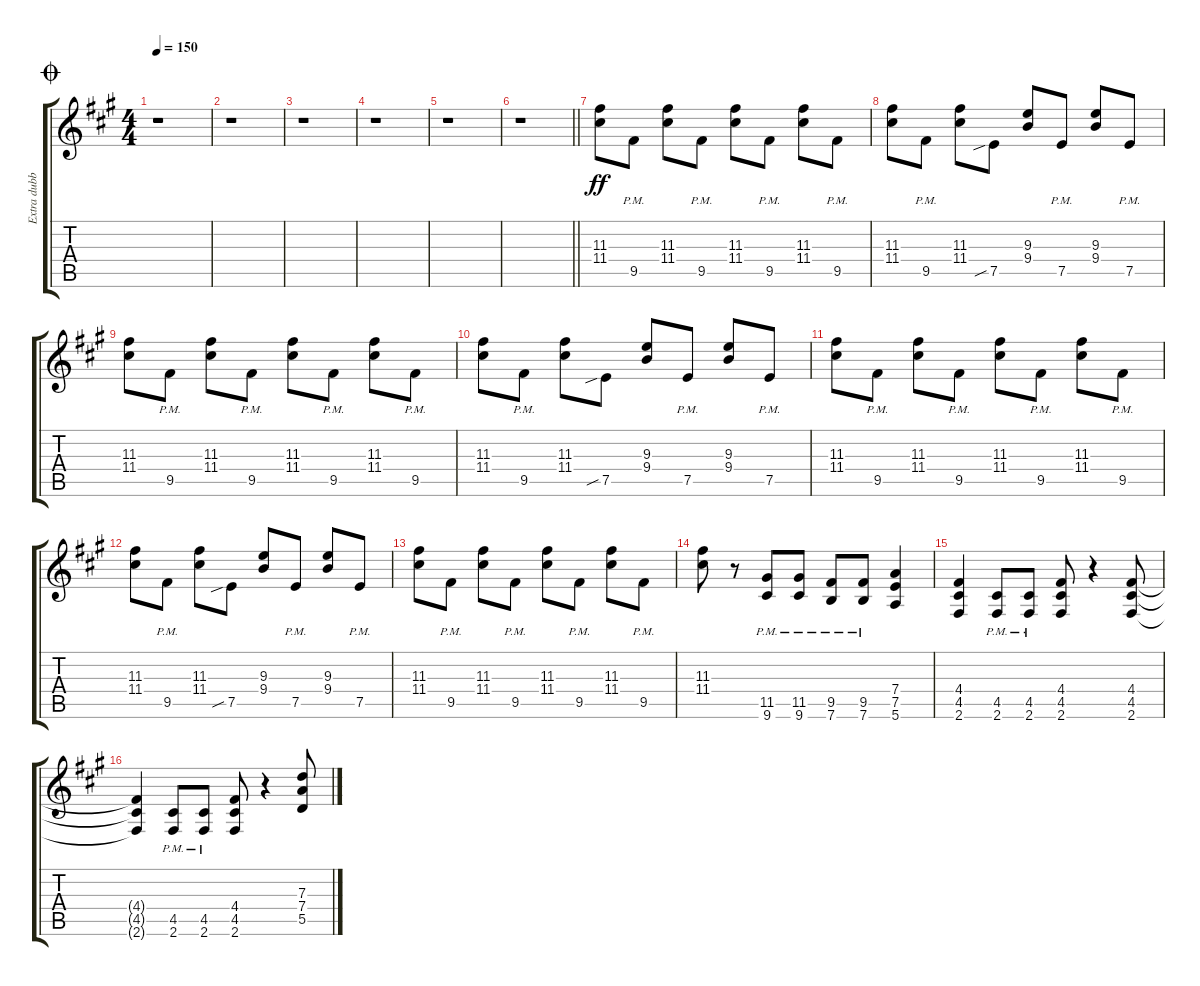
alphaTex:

\track ("Extra dubbed rhythm guitar" "Extra dubb") {instrument distortionguitar}
\staff {score tabs}
\tuning (E4 B3 G3 D3 A2 E2) {hide}
\ts (4 4)
\jump coda
\tempo 150
\clef g2
\ks a
r.1{dy ff} |
r.1 |
r.1 |
r.1 |
r.1 |
\barLineRight lightlight
r.1 |
(11.3 11.4).8 9.5{pm}.8 (11.3 11.4).8 9.5{pm}.8 (11.3 11.4).8 9.5{pm}.8 (11.3 11.4).8 9.5{pm}.8 |
(11.3 11.4).8 9.5{pm}.8 (11.3 11.4).8 7.5{sib}.8 (9.3 9.4).8 7.5{pm}.8 (9.3 9.4).8 7.5{pm}.8 |
(11.3 11.4).8 9.5{pm}.8 (11.3 11.4).8 9.5{pm}.8 (11.3 11.4).8 9.5{pm}.8 (11.3 11.4).8 9.5{pm}.8 |
(11.3 11.4).8 9.5{pm}.8 (11.3 11.4).8 7.5{sib}.8 (9.3 9.4).8 7.5{pm}.8 (9.3 9.4).8 7.5{pm}.8 |
(11.3 11.4).8 9.5{pm}.8 (11.3 11.4).8 9.5{pm}.8 (11.3 11.4).8 9.5{pm}.8 (11.3 11.4).8 9.5{pm}.8 |
(11.3 11.4).8 9.5{pm}.8 (11.3 11.4).8 7.5{sib}.8 (9.3 9.4).8 7.5{pm}.8 (9.3 9.4).8 7.5{pm}.8 |
(11.3 11.4).8 9.5{pm}.8 (11.3 11.4).8 9.5{pm}.8 (11.3 11.4).8 9.5{pm}.8 (11.3 11.4).8 9.5{pm}.8 |
(11.3 11.4).8 r.8 (11.5{pm} 9.6{pm}).8 (11.5{pm} 9.6{pm}).8 (9.5{pm} 7.6{pm}).8 (9.5{pm} 7.6{pm}).8 (7.4 7.5 5.6).4 |
(4.4 4.5 2.6).4 (4.5{pm} 2.6{pm}).8 (4.5{pm} 2.6{pm}).8 (4.4 4.5 2.6).8 r.4 (4.4 4.5 2.6).8 |
(4.4{t} 4.5{t} 2.6{t}).4 (4.5{pm} 2.6{pm}).8 (4.5{pm} 2.6{pm}).8 (4.4 4.5 2.6).8 r.4 (7.3 7.4 5.5).8
